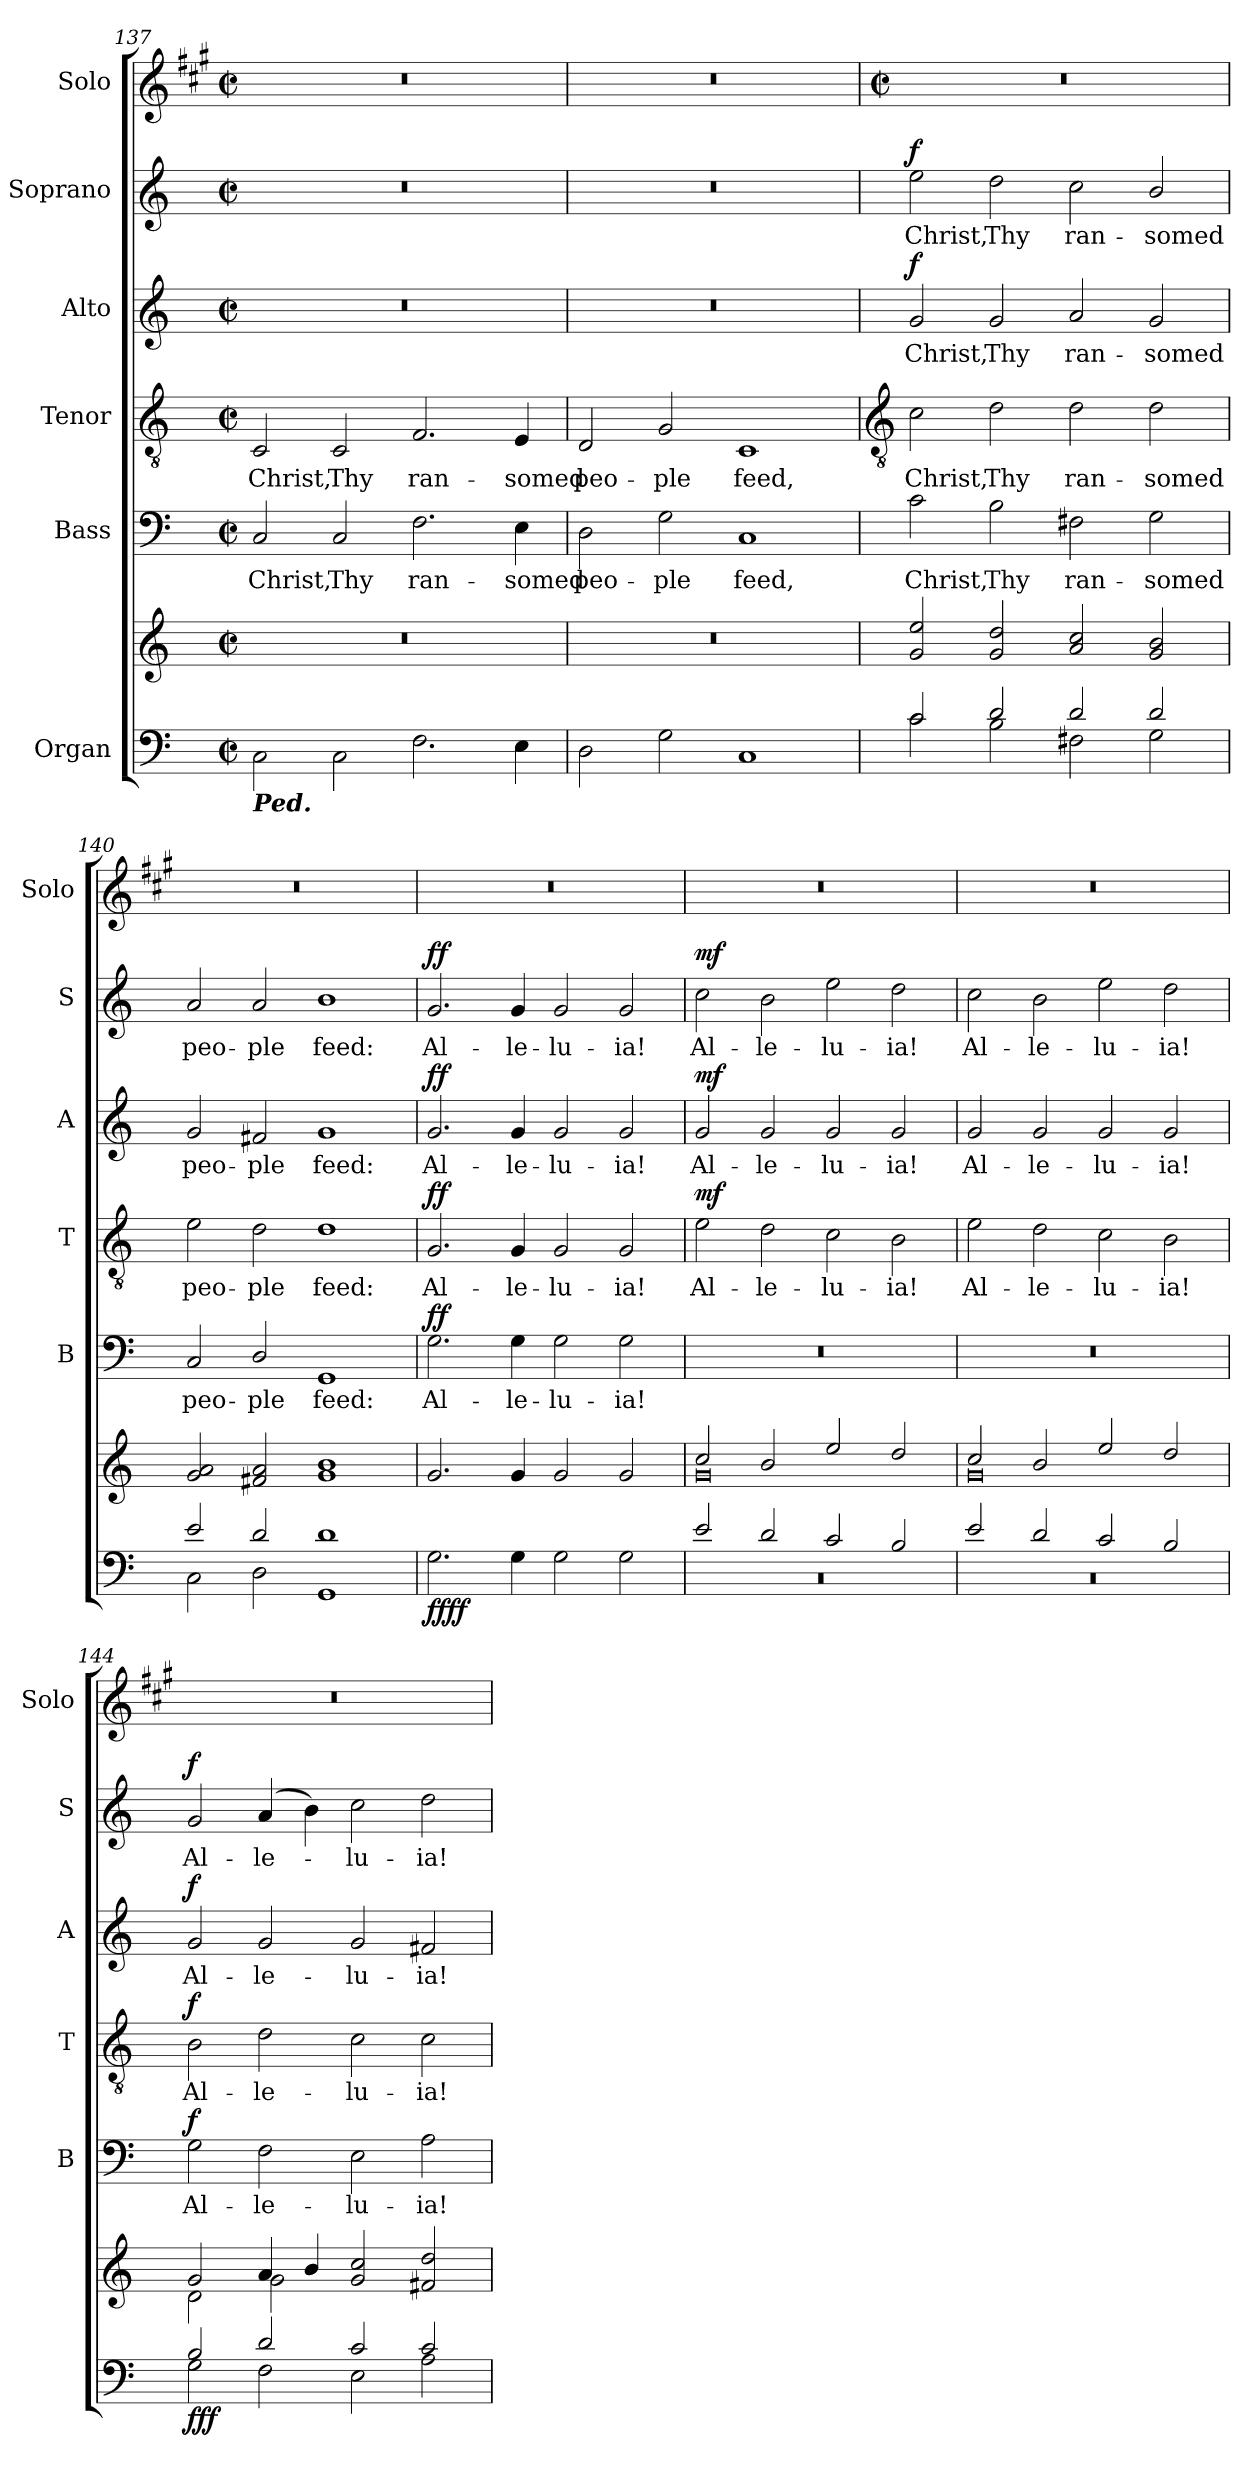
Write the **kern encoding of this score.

**kern	**kern	**dynam	**kern	**text	**dynam	**kern	**text	**dynam	**kern	**text	**dynam	**kern	**text	**dynam	**kern
*part6	*part6	*part6	*part5	*part5	*part5	*part4	*part4	*part4	*part3	*part3	*part3	*part2	*part2	*part2	*part1
*staff7	*staff6	*staff6/7	*staff5	*staff5	*staff5	*staff4	*staff4	*staff4	*staff3	*staff3	*staff3	*staff2	*staff2	*staff2	*staff1
*I"Organ	*	*	*I"Bass	*	*	*I"Tenor	*	*	*I"Alto	*	*	*I"Soprano	*	*	*I"Solo
*	*	*	*I'B	*	*	*I'T	*	*	*I'A	*	*	*I'S	*	*	*I'Solo
*clefF4	*clefG2	*	*clefF4	*	*	*clefGv2	*	*	*clefG2	*	*	*clefG2	*	*	*clefG2
*k[]	*k[]	*	*k[]	*	*	*k[]	*	*	*k[]	*	*	*k[]	*	*	*k[f#c#g#]
*C:	*C:	*	*C:	*	*	*C:	*	*	*C:	*	*	*C:	*	*	*A:
*M4/2	*M4/2	*	*M4/2	*	*	*M4/2	*	*	*M4/2	*	*	*M4/2	*	*	*M4/2
*met(c|)	*met(c|)	*	*met(c|)	*	*	*met(c|)	*	*	*met(c|)	*	*	*met(c|)	*	*	*met(c|)
=137	=137	=137	=137	=137	=137	=137	=137	=137	=137	=137	=137	=137	=137	=137	=137
*^	*	*	*	*	*	*	*	*	*	*	*	*	*	*	*
!LO:TX:b:Bi:t=Ped.	!	!	!	!	!	!	!	!	!	!	!	!	!	!	!	!
!	!	!	!	!	!LO:LY:b	!	!	!LO:LY:b	!	!	!	!	!	!	!	!
0ryy	2C\	0r	.	2C	Christ,	.	2C	Christ,	.	0r	.	.	0r	.	.	0r
!	!	!	!	!	!LO:LY:b	!	!	!LO:LY:b	!	!	!	!	!	!	!	!
.	2C\	.	.	2C	Thy	.	2C	Thy	.	.	.	.	.	.	.	.
!	!	!	!	!	!LO:LY:b	!	!	!LO:LY:b	!	!	!	!	!	!	!	!
.	2.F\	.	.	2.F	ran-	.	2.F	ran-	.	.	.	.	.	.	.	.
!	!	!	!	!	!LO:LY:b	!	!	!LO:LY:b	!	!	!	!	!	!	!	!
.	4E\	.	.	4E	-somed	.	4E	-somed	.	.	.	.	.	.	.	.
=138	=138	=138	=138	=138	=138	=138	=138	=138	=138	=138	=138	=138	=138	=138	=138	=138
!	!	!	!	!	!LO:LY:b	!	!	!LO:LY:b	!	!	!	!	!	!	!	!
0ryy	2D\	0r	.	2D	peo-	.	2D	peo-	.	0r	.	.	0r	.	.	0r
!	!	!	!	!	!LO:LY:b	!	!	!LO:LY:b	!	!	!	!	!	!	!	!
.	2G\	.	.	2G	-ple	.	2G	-ple	.	.	.	.	.	.	.	.
!	!	!	!	!	!LO:LY:b	!	!	!LO:LY:b	!	!	!	!	!	!	!	!
.	1C\	.	.	1C	feed,	.	1C	feed,	.	.	.	.	.	.	.	.
!!LO:LB:g=z
=139	=139	=139	=139	=139	=139	=139	=139	=139	=139	=139	=139	=139	=139	=139	=139	=139
*	*	*	*	*	*	*	*clefGv2	*	*	*	*	*	*	*	*	*
*	*	*	*	*	*	*	*	*	*	*	*	*	*	*	*	*M4/2
*	*	*	*	*	*	*	*	*	*	*	*	*	*	*	*	*met(c|)
*	*	*^	*	*	*	*	*	*	*	*	*	*	*	*	*	*
!	!	!	!	!	!	!LO:LY:b	!	!	!LO:LY:b	!	!	!LO:LY:b	!LO:DY:b	!	!LO:LY:b	!LO:DY:b	!
2c/	2c\	2g 2ee	0ryy	.	2c	Christ,	.	2c	Christ,	.	2g	Christ,	f	2ee	Christ,	f	0r
!	!	!	!	!	!	!LO:LY:b	!	!	!LO:LY:b	!	!	!LO:LY:b	!	!	!LO:LY:b	!	!
2d/	2B\	2g 2dd	.	.	2B	Thy	.	2d	Thy	.	2g	Thy	.	2dd	Thy	.	.
!	!	!	!	!	!	!LO:LY:b	!	!	!LO:LY:b	!	!	!LO:LY:b	!	!	!LO:LY:b	!	!
2d/	2F#X\	2a 2cc	.	.	2F#X	ran-	.	2d	ran-	.	2a	ran-	.	2cc	ran-	.	.
!	!	!	!	!	!	!LO:LY:b	!	!	!LO:LY:b	!	!	!LO:LY:b	!	!	!LO:LY:b	!	!
2d/	2G\	2g/ 2b/	.	.	2G	-somed	.	2d	-somed	.	2g/	-somed	.	2b/	-somed	.	.
=140	=140	=140	=140	=140	=140	=140	=140	=140	=140	=140	=140	=140	=140	=140	=140	=140	=140
!	!	!	!	!	!	!LO:LY:b	!	!	!LO:LY:b	!	!	!LO:LY:b	!	!	!LO:LY:b	!	!
2e/	2C\	2g 2a	0ryy	.	2C	peo-	.	2e	peo-	.	2g	peo-	.	2a	peo-	.	0r
!	!	!	!	!	!	!LO:LY:b	!	!	!LO:LY:b	!	!	!LO:LY:b	!	!	!LO:LY:b	!	!
2d/	2D\	2f#X 2a	.	.	2D/	-ple	.	2d	-ple	.	2f#X	-ple	.	2a	-ple	.	.
!	!	!	!	!	!	!LO:LY:b	!	!	!LO:LY:b	!	!	!LO:LY:b	!	!	!LO:LY:b	!	!
1d/	1GG\	1g 1b	.	.	1GG	feed:	.	1d	feed:	.	1g	feed:	.	1b	feed:	.	.
=141	=141	=141	=141	=141	=141	=141	=141	=141	=141	=141	=141	=141	=141	=141	=141	=141	=141
!	!	!	!	!LO:DY:b=2	!	!LO:LY:b	!	!	!LO:LY:b	!	!	!LO:LY:b	!	!	!LO:LY:b	!	!
!	!	!	!	!LO:DY:n=1:b	!	!	!LO:DY:b	!	!	!LO:DY:b	!	!	!LO:DY:b	!	!	!LO:DY:b	!
0ryy	2.G\	2.g	0ryy	ff ff	2.G	Al-	ff	2.G	Al-	ff	2.g	Al-	ff	2.g	Al-	ff	0r
!	!	!	!	!	!	!LO:LY:b	!	!	!LO:LY:b	!	!	!LO:LY:b	!	!	!LO:LY:b	!	!
.	4G\	4g	.	.	4G	-le-	.	4G	-le-	.	4g	-le-	.	4g	-le-	.	.
!	!	!	!	!	!	!LO:LY:b	!	!	!LO:LY:b	!	!	!LO:LY:b	!	!	!LO:LY:b	!	!
.	2G\	2g	.	.	2G	-lu-	.	2G	-lu-	.	2g	-lu-	.	2g	-lu-	.	.
!	!	!	!	!	!	!LO:LY:b	!	!	!LO:LY:b	!	!	!LO:LY:b	!	!	!LO:LY:b	!	!
.	2G\	2g	.	.	2G	-ia!	.	2G	-ia!	.	2g	-ia!	.	2g	-ia!	.	.
=142	=142	=142	=142	=142	=142	=142	=142	=142	=142	=142	=142	=142	=142	=142	=142	=142	=142
!	!	!	!	!LO:DY:b=2	!	!	!	!	!LO:LY:b	!	!	!LO:LY:b	!	!	!LO:LY:b	!	!
!	!	!	!	!LO:DY:n=1:b	!	!	!	!	!	!LO:DY:b	!	!	!LO:DY:b	!	!	!LO:DY:b	!
2e/	0r	2cc/	0g\	mf mf	0r	.	.	2e	Al-	mf	2g	Al-	mf	2cc	Al-	mf	0r
!	!	!	!	!	!	!	!	!	!LO:LY:b	!	!	!LO:LY:b	!	!	!LO:LY:b	!	!
2d/	.	2b/	.	.	.	.	.	2d	-le-	.	2g	-le-	.	2b	-le-	.	.
!	!	!	!	!	!	!	!	!	!LO:LY:b	!	!	!LO:LY:b	!	!	!LO:LY:b	!	!
2c/	.	2ee/	.	.	.	.	.	2c	-lu-	.	2g	-lu-	.	2ee	-lu-	.	.
!	!	!	!	!	!	!	!	!	!LO:LY:b	!	!	!LO:LY:b	!	!	!LO:LY:b	!	!
2B/	.	2dd/	.	.	.	.	.	2B	-ia!	.	2g	-ia!	.	2dd	-ia!	.	.
=143	=143	=143	=143	=143	=143	=143	=143	=143	=143	=143	=143	=143	=143	=143	=143	=143	=143
!	!	!	!	!	!	!	!	!	!LO:LY:b	!	!	!LO:LY:b	!	!	!LO:LY:b	!	!
2e/	0r	2cc/	0g\	.	0r	.	.	2e	Al-	.	2g	Al-	.	2cc	Al-	.	0r
!	!	!	!	!	!	!	!	!	!LO:LY:b	!	!	!LO:LY:b	!	!	!LO:LY:b	!	!
2d/	.	2b/	.	.	.	.	.	2d	-le-	.	2g	-le-	.	2b	-le-	.	.
!	!	!	!	!	!	!	!	!	!LO:LY:b	!	!	!LO:LY:b	!	!	!LO:LY:b	!	!
2c/	.	2ee/	.	.	.	.	.	2c	-lu-	.	2g	-lu-	.	2ee	-lu-	.	.
!	!	!	!	!	!	!	!	!	!LO:LY:b	!	!	!LO:LY:b	!	!	!LO:LY:b	!	!
2B/	.	2dd/	.	.	.	.	.	2B	-ia!	.	2g	-ia!	.	2dd	-ia!	.	.
=144	=144	=144	=144	=144	=144	=144	=144	=144	=144	=144	=144	=144	=144	=144	=144	=144	=144
!	!	!	!	!LO:DY:b=2	!	!LO:LY:b	!	!	!LO:LY:b	!	!	!LO:LY:b	!	!	!LO:LY:b	!	!
!	!	!	!	!LO:DY:n=1:b=2	!	!	!	!	!	!	!	!	!	!	!	!	!
!	!	!	!	!LO:DY:n=2:b	!	!	!LO:DY:b	!	!	!LO:DY:b	!	!	!LO:DY:b	!	!	!LO:DY:b	!
2B/	2G\	2g	2d\	f f f	2G	Al-	f	2B	Al-	f	2g	Al-	f	2g	Al-	f	0r
!	!	!	!	!	!	!LO:LY:b	!	!	!LO:LY:b	!	!	!LO:LY:b	!	!	!LO:LY:b	!	!
2d/	2F\	4a	2g\	.	2F	-le-	.	2d	-le-	.	2g	-le-	.	(<4a	-le-	.	.
.	.	4b/	.	.	.	.	.	.	.	.	.	.	.	4b)	.	.	.
!	!	!	!	!	!	!LO:LY:b	!	!	!LO:LY:b	!	!	!LO:LY:b	!	!	!LO:LY:b	!	!
2c/	2E\	2g 2cc	1ryy	.	2E	-lu-	.	2c	-lu-	.	2g	-lu-	.	2cc	lu-	.	.
!	!	!	!	!	!	!LO:LY:b	!	!	!LO:LY:b	!	!	!LO:LY:b	!	!	!LO:LY:b	!	!
2c/	2A\	2f#X 2dd	.	.	2A	-ia!	.	2c	-ia!	.	2f#X	-ia!	.	2dd	-ia!	.	.
*v	*v	*	*	*	*	*	*	*	*	*	*	*	*	*	*	*	*
*	*v	*v	*	*	*	*	*	*	*	*	*	*	*	*	*	*
=	=	=	=	=	=	=	=	=	=	=	=	=	=	=	=
*-	*-	*-	*-	*-	*-	*-	*-	*-	*-	*-	*-	*-	*-	*-	*-
